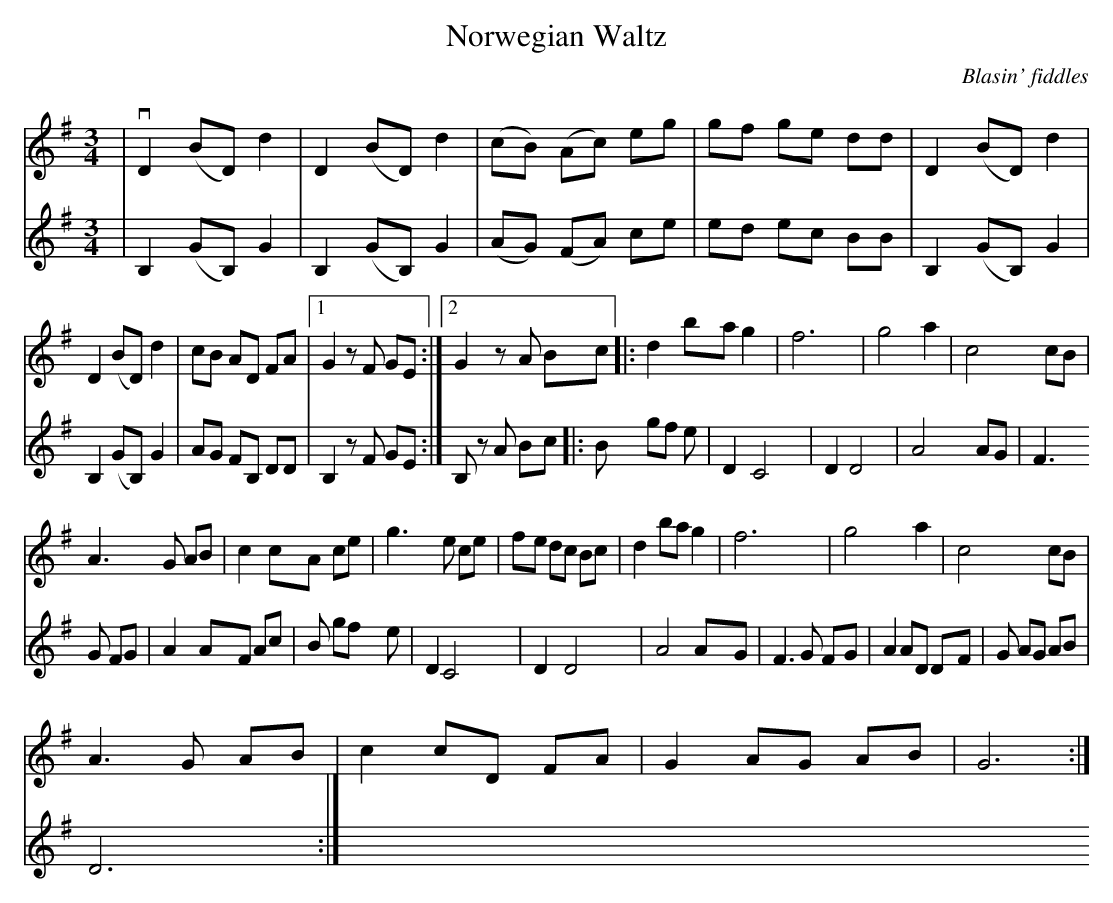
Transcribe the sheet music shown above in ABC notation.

X:1
T:Norwegian Waltz
C:Blasin' fiddles
M:3/4
L:1/8
K: G
V:1
|v D2 (BD) d2  |D2 (BD) d2| (cB) (Ac) eg| gf ge dd| D2 (BD) d2|
 D2 (BD) d2 | cB AD FA |1G2 zF GE:|2G2 zA Bc|:  d2 ba g2 | f6| g4 a2| c4 cB|
 A3 G AB| c2 cA ce |g3 e ce | fe dc Bc |d2 ba g2 | f6| g4 a2| c4 cB|
A3 G AB| c2 cD FA| G2 AG AB| G6:|]
V:2
|B,2 (GB,) G2|B,2 (GB,) G2|(AG) (FA) ce | ed ec BB | B,2 (GB,) G2|B,2 (GB,) G2|AG FB, DD | B,2 z F GE :|
2B, z A Bc |: B gf e | D2 C4 | D2 D4 |A4 AG | F3 G FG | A2 AF Ac | B gf e | D2 C4 | D2 D4 |A4 AG | F3 G FG | A2 AD DF |G AG AB | D6 :|
